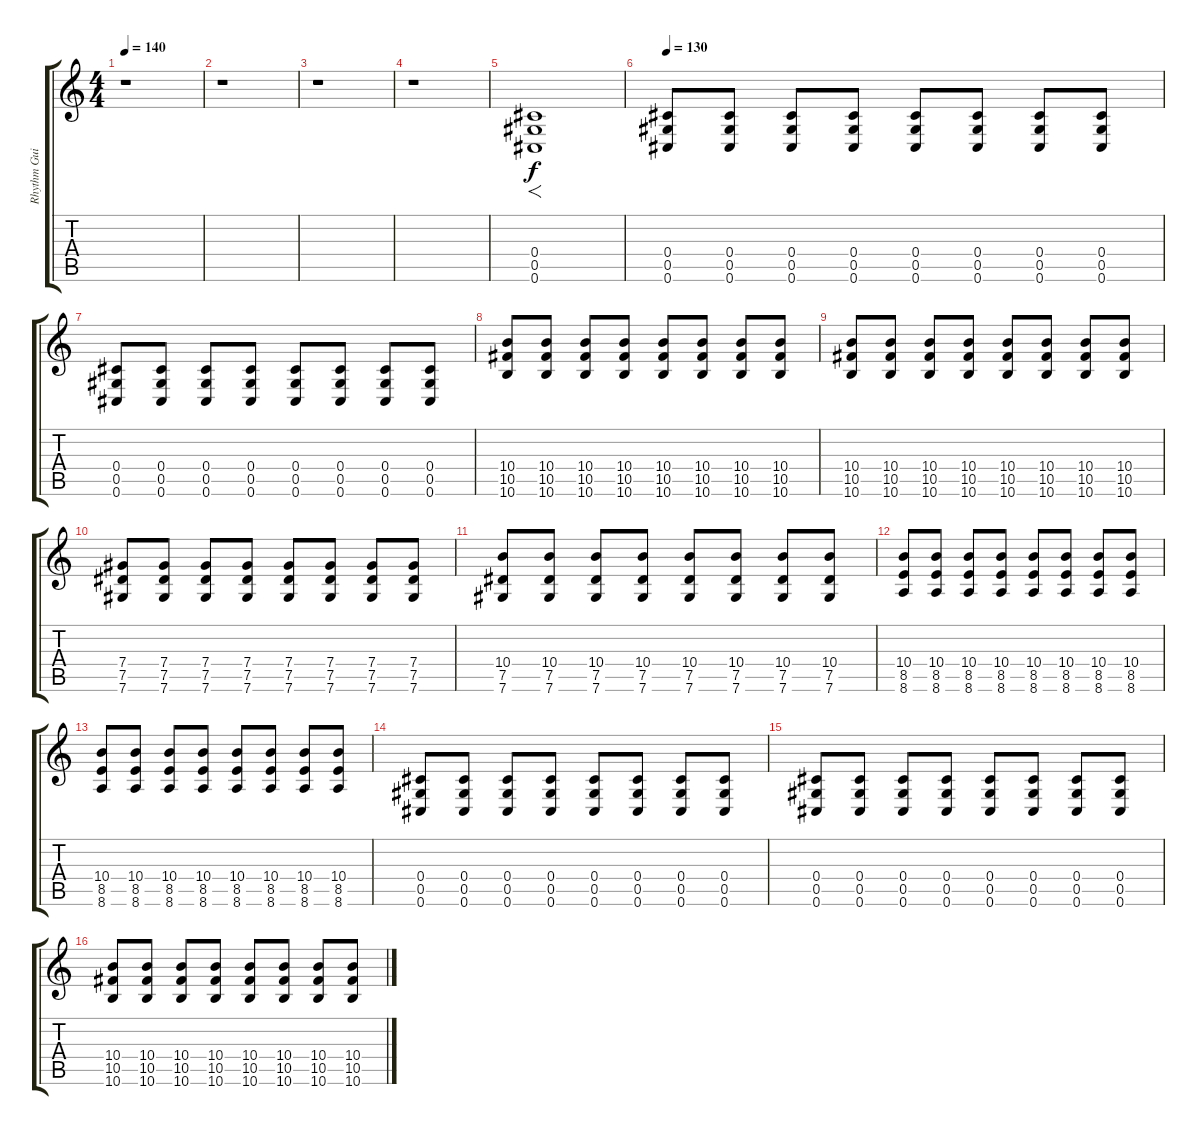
\track ("Rhythm Guitar - Johnny Franck" "Rhythm Gui") {instrument distortionguitar}
\staff {score tabs}
\tuning (Eb4 Bb3 Gb3 Db3 Ab2 Db2) {hide}
\ts (4 4)
\tempo 140
\clef g2
\ks c
r.1{dy f} |
r.1 |
r.1 |
r.1 |
(0.4 0.5 0.6).1{f} |
\tempo 130
(0.4 0.5 0.6).8 (0.4 0.5 0.6).8 (0.4 0.5 0.6).8 (0.4 0.5 0.6).8 (0.4 0.5 0.6).8 (0.4 0.5 0.6).8 (0.4 0.5 0.6).8 (0.4 0.5 0.6).8 |
(0.4 0.5 0.6).8 (0.4 0.5 0.6).8 (0.4 0.5 0.6).8 (0.4 0.5 0.6).8 (0.4 0.5 0.6).8 (0.4 0.5 0.6).8 (0.4 0.5 0.6).8 (0.4 0.5 0.6).8 |
(10.4 10.5 10.6).8 (10.4 10.5 10.6).8 (10.4 10.5 10.6).8 (10.4 10.5 10.6).8 (10.4 10.5 10.6).8 (10.4 10.5 10.6).8 (10.4 10.5 10.6).8 (10.4 10.5 10.6).8 |
(10.4 10.5 10.6).8 (10.4 10.5 10.6).8 (10.4 10.5 10.6).8 (10.4 10.5 10.6).8 (10.4 10.5 10.6).8 (10.4 10.5 10.6).8 (10.4 10.5 10.6).8 (10.4 10.5 10.6).8 |
(7.4 7.5 7.6).8 (7.4 7.5 7.6).8 (7.4 7.5 7.6).8 (7.4 7.5 7.6).8 (7.4 7.5 7.6).8 (7.4 7.5 7.6).8 (7.4 7.5 7.6).8 (7.4 7.5 7.6).8 |
(10.4 7.5 7.6).8 (10.4 7.5 7.6).8 (10.4 7.5 7.6).8 (10.4 7.5 7.6).8 (10.4 7.5 7.6).8 (10.4 7.5 7.6).8 (10.4 7.5 7.6).8 (10.4 7.5 7.6).8 |
(10.4 8.5 8.6).8 (10.4 8.5 8.6).8 (10.4 8.5 8.6).8 (10.4 8.5 8.6).8 (10.4 8.5 8.6).8 (10.4 8.5 8.6).8 (10.4 8.5 8.6).8 (10.4 8.5 8.6).8 |
(10.4 8.5 8.6).8 (10.4 8.5 8.6).8 (10.4 8.5 8.6).8 (10.4 8.5 8.6).8 (10.4 8.5 8.6).8 (10.4 8.5 8.6).8 (10.4 8.5 8.6).8 (10.4 8.5 8.6).8 |
(0.4 0.5 0.6).8 (0.4 0.5 0.6).8 (0.4 0.5 0.6).8 (0.4 0.5 0.6).8 (0.4 0.5 0.6).8 (0.4 0.5 0.6).8 (0.4 0.5 0.6).8 (0.4 0.5 0.6).8 |
(0.4 0.5 0.6).8 (0.4 0.5 0.6).8 (0.4 0.5 0.6).8 (0.4 0.5 0.6).8 (0.4 0.5 0.6).8 (0.4 0.5 0.6).8 (0.4 0.5 0.6).8 (0.4 0.5 0.6).8 |
(10.4 10.5 10.6).8 (10.4 10.5 10.6).8 (10.4 10.5 10.6).8 (10.4 10.5 10.6).8 (10.4 10.5 10.6).8 (10.4 10.5 10.6).8 (10.4 10.5 10.6).8 (10.4 10.5 10.6).8
